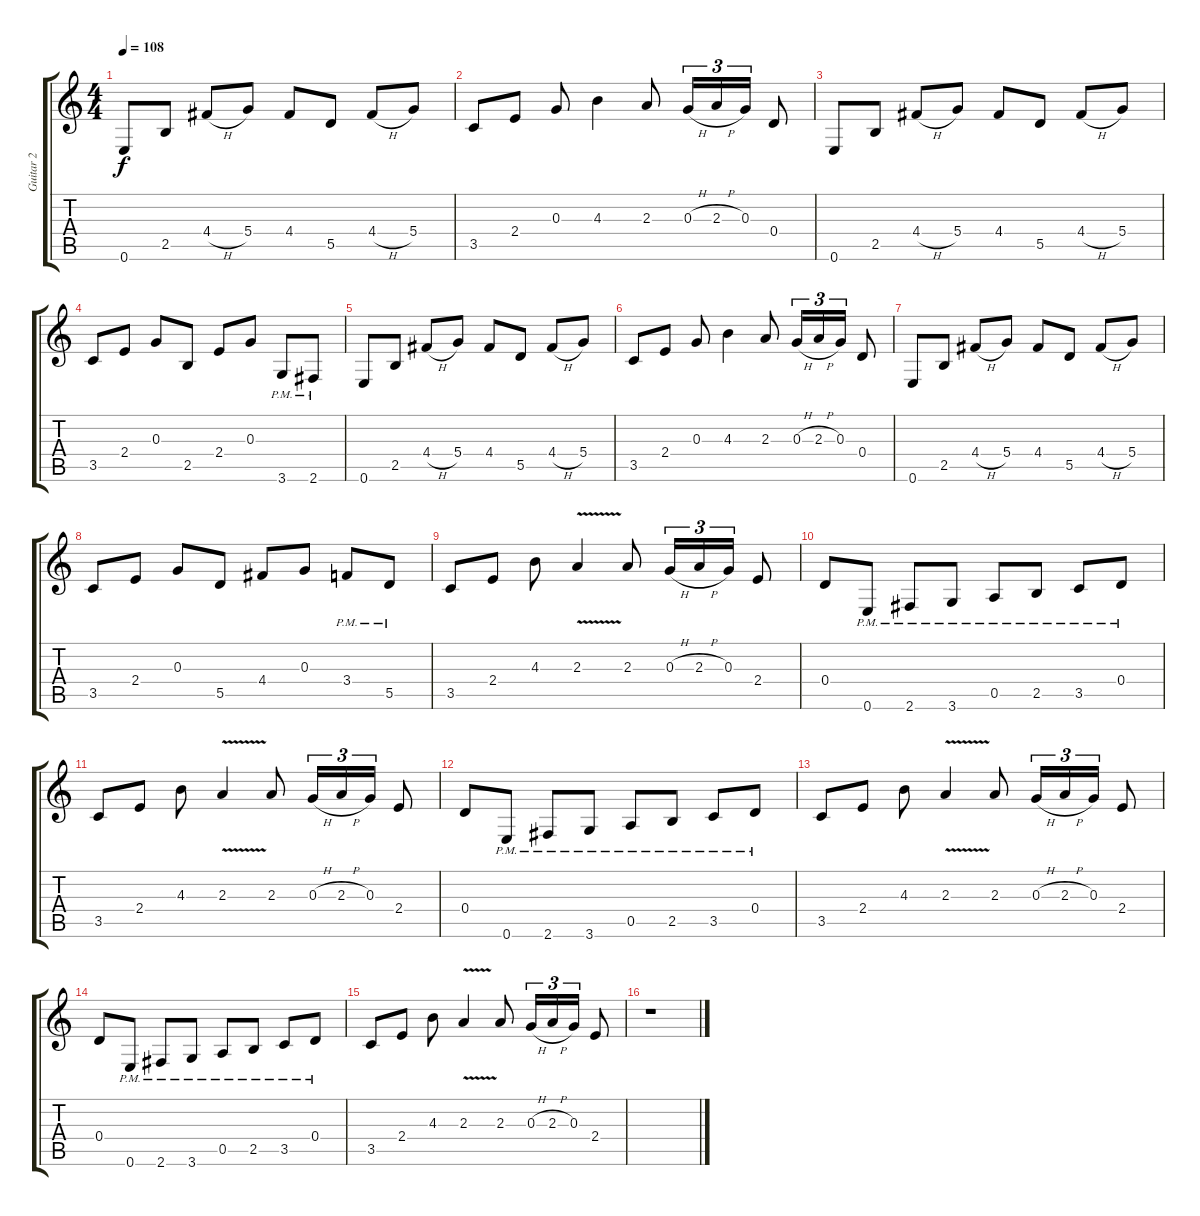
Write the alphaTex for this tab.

\track ("Guitar 2" "Guitar 2") {instrument distortionguitar}
\staff {score tabs}
\tuning (E4 B3 G3 D3 A2 E2) {hide}
\ts (4 4)
\tempo 108
\clef g2
\ks c
0.6.8{dy f instrument distortionguitar} 2.5.8 4.4{h}.8 5.4.8 4.4.8 5.5.8 4.4{h}.8 5.4.8 |
3.5.8 2.4.8 0.3.8 4.3.4 2.3.8 0.3{h}.16{tu (3 2)} 2.3{h}.16{tu (3 2)} 0.3.16{tu (3 2)} 0.4.8 |
0.6.8 2.5.8 4.4{h}.8 5.4.8 4.4.8 5.5.8 4.4{h}.8 5.4.8 |
3.5.8 2.4.8 0.3.8 2.5.8 2.4.8 0.3.8 3.6{pm}.8 2.6{pm}.8 |
0.6.8 2.5.8 4.4{h}.8 5.4.8 4.4.8 5.5.8 4.4{h}.8 5.4.8 |
3.5.8 2.4.8 0.3.8 4.3.4 2.3.8 0.3{h}.16{tu (3 2)} 2.3{h}.16{tu (3 2)} 0.3.16{tu (3 2)} 0.4.8 |
0.6.8 2.5.8 4.4{h}.8 5.4.8 4.4.8 5.5.8 4.4{h}.8 5.4.8 |
3.5.8 2.4.8 0.3.8 5.5.8 4.4.8 0.3.8 3.4{pm}.8 5.5{pm}.8 |
3.5.8 2.4.8 4.3.8 2.3{v}.4 2.3.8 0.3{h}.16{tu (3 2)} 2.3{h}.16{tu (3 2)} 0.3.16{tu (3 2)} 2.4.8 |
0.4.8 0.6{pm}.8 2.6{pm}.8 3.6{pm}.8 0.5{pm}.8 2.5{pm}.8 3.5{pm}.8 0.4{pm}.8 |
3.5.8 2.4.8 4.3.8 2.3{v}.4 2.3.8 0.3{h}.16{tu (3 2)} 2.3{h}.16{tu (3 2)} 0.3.16{tu (3 2)} 2.4.8 |
0.4.8 0.6{pm}.8 2.6{pm}.8 3.6{pm}.8 0.5{pm}.8 2.5{pm}.8 3.5{pm}.8 0.4{pm}.8 |
3.5.8 2.4.8 4.3.8 2.3{v}.4 2.3.8 0.3{h}.16{tu (3 2)} 2.3{h}.16{tu (3 2)} 0.3.16{tu (3 2)} 2.4.8 |
0.4.8 0.6{pm}.8 2.6{pm}.8 3.6{pm}.8 0.5{pm}.8 2.5{pm}.8 3.5{pm}.8 0.4{pm}.8 |
3.5.8 2.4.8 4.3.8 2.3{v}.4 2.3.8 0.3{h}.16{tu (3 2)} 2.3{h}.16{tu (3 2)} 0.3.16{tu (3 2)} 2.4.8 |
r.1
